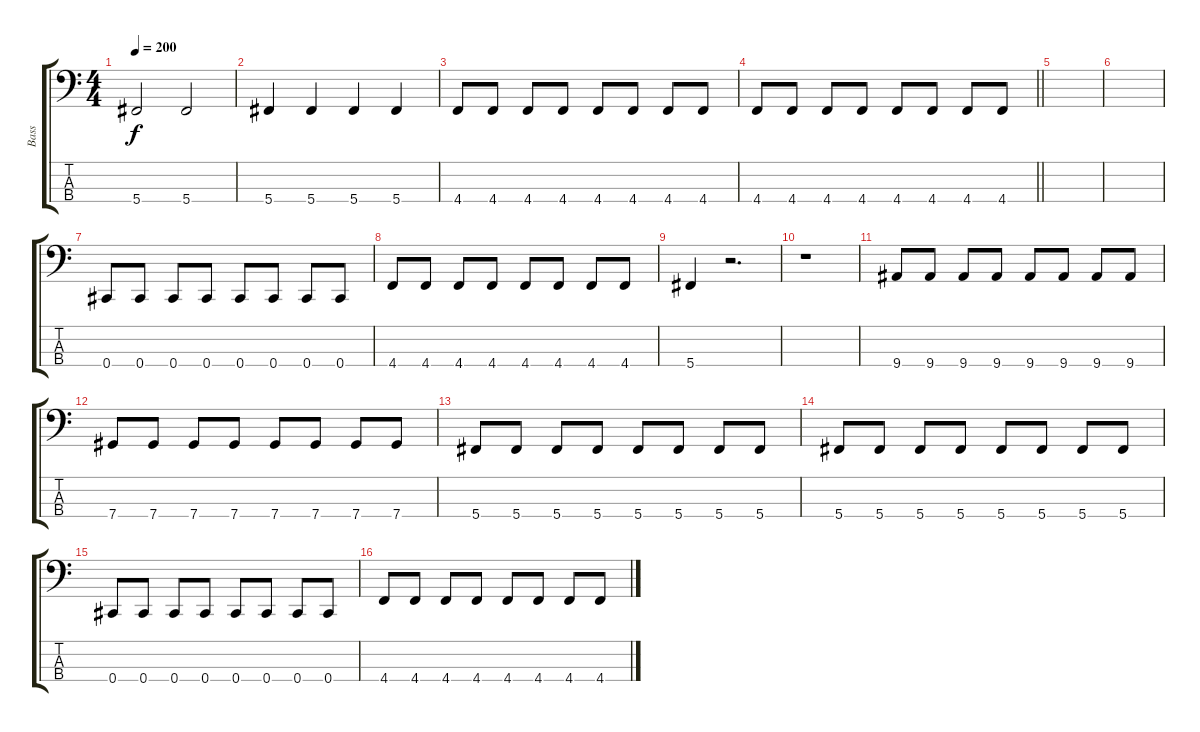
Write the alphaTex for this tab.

\track ("Bass" "Bass") {instrument electricbassfinger}
\staff {score tabs}
\tuning (Gb2 Db2 Ab1 Db1) {hide}
\ts (4 4)
\tempo 200
\clef f4
\ks c
5.4.2{dy f} 5.4.2 |
5.4.4 5.4.4 5.4.4 5.4.4 |
4.4.8 4.4.8 4.4.8 4.4.8 4.4.8 4.4.8 4.4.8 4.4.8 |
\barLineRight lightlight
4.4.8 4.4.8 4.4.8 4.4.8 4.4.8 4.4.8 4.4.8 4.4.8 |
|
|
0.4.8 0.4.8 0.4.8 0.4.8 0.4.8 0.4.8 0.4.8 0.4.8 |
4.4.8 4.4.8 4.4.8 4.4.8 4.4.8 4.4.8 4.4.8 4.4.8 |
5.4.4 r.2{d} |
r.1 |
9.4.8 9.4.8 9.4.8 9.4.8 9.4.8 9.4.8 9.4.8 9.4.8 |
7.4.8 7.4.8 7.4.8 7.4.8 7.4.8 7.4.8 7.4.8 7.4.8 |
5.4.8 5.4.8 5.4.8 5.4.8 5.4.8 5.4.8 5.4.8 5.4.8 |
5.4.8 5.4.8 5.4.8 5.4.8 5.4.8 5.4.8 5.4.8 5.4.8 |
0.4.8 0.4.8 0.4.8 0.4.8 0.4.8 0.4.8 0.4.8 0.4.8 |
4.4.8 4.4.8 4.4.8 4.4.8 4.4.8 4.4.8 4.4.8 4.4.8
